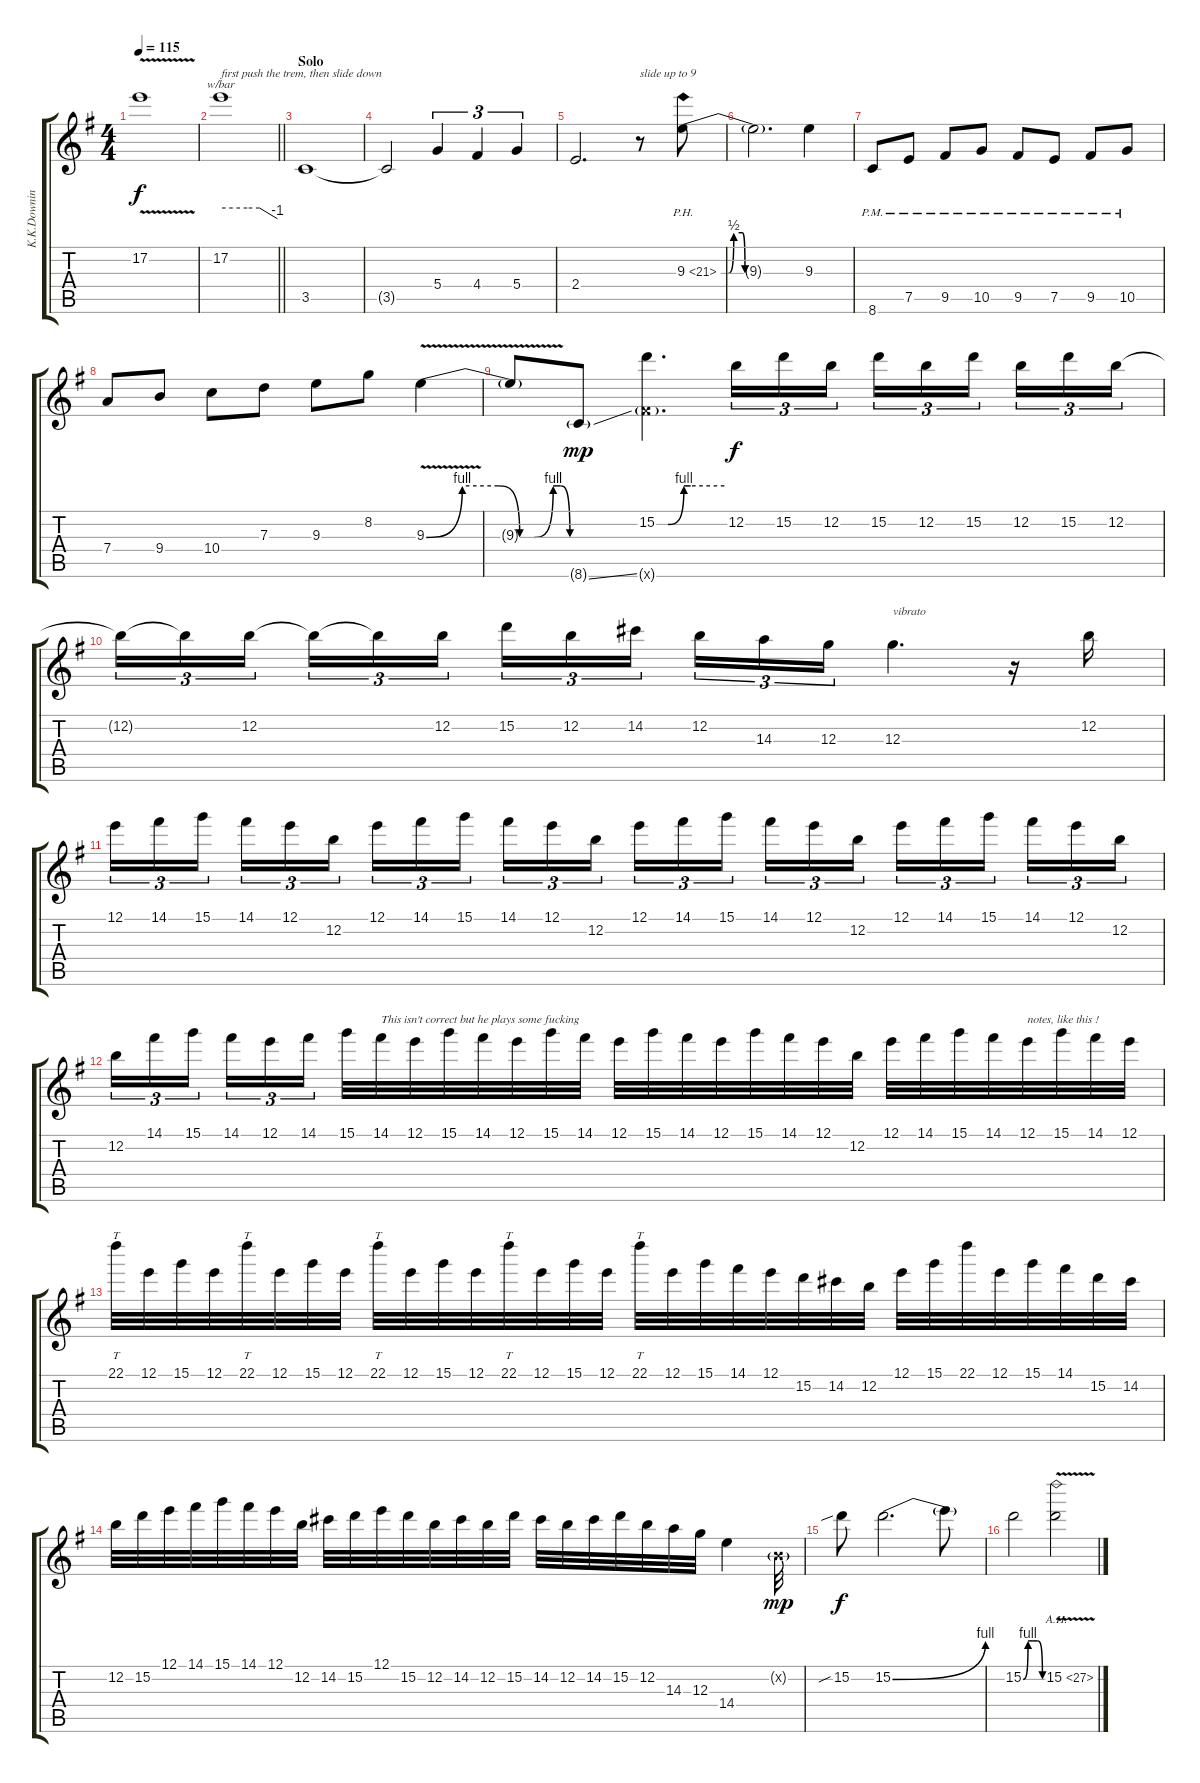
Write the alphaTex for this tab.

\track ("K.K.Downing ?" "K.K.Downin") {instrument electricguitarclean}
\staff {score tabs}
\tuning (E4 B3 G3 D3 A2 E2) {hide}
\ts (4 4)
\tempo 115
\clef g2
\ks eminor
17.2{v}.1{dy f} |
\barLineRight lightlight
17.2.1{tbe (custom default 0 0 28 0 41 0 60 -4) txt "first push the trem, then slide down"} |
\section ("" "Solo")
3.5.1 |
3.5{t}.2 5.4.4{tu (3 2)} 4.4.4{tu (3 2)} 5.4.4{tu (3 2)} |
2.4.2{d} r.8{txt "slide up to 9"} 9.3{be (custom 0 0 5 0 9 2 15 2 17 0 60 0) ph 12}.8 |
9.3{t}.2{d} 9.3.4 |
8.6{pm}.8 7.5{pm}.8 9.5{pm}.8 10.5{pm}.8 9.5{pm}.8 7.5{pm}.8 9.5{pm}.8 10.5{pm}.8 |
7.4.8 9.4.8 10.4.8 7.3.8 9.3.8 8.2.8 9.3{be (custom 0 0 15 4 30 4 39 0 45 0 53 4 56 4 60 0) v}.4 |
9.3{t}.8 8.6{ss g}.8{dy mp} (15.2{be (custom 0 0 10 0 24 4 30 4 60 4)} 14.6{g x}).4{d} 12.2.16{tu (3 2) dy f} 15.2.16{tu (3 2)} 12.2.16{tu (3 2)} 15.2.16{tu (3 2)} 12.2.16{tu (3 2)} 15.2.16{tu (3 2) beam splitsecondary} 12.2.16{tu (3 2)} 15.2.16{tu (3 2)} 12.2.16{tu (3 2)} |
12.2{t}.16{tu (3 2)} 12.2{t}.16{tu (3 2)} 12.2.16{tu (3 2) beam splitsecondary} 12.2{t}.16{tu (3 2)} 12.2{t}.16{tu (3 2)} 12.2.16{tu (3 2)} 15.2.16{tu (3 2)} 12.2.16{tu (3 2)} 14.2.16{tu (3 2) beam splitsecondary} 12.2.16{tu (3 2)} 14.3.16{tu (3 2)} 12.3.16{tu (3 2)} 12.3.4{d txt "vibrato"} r.16 12.2.16 |
12.1.16{tu (3 2)} 14.1.16{tu (3 2)} 15.1.16{tu (3 2) beam splitsecondary} 14.1.16{tu (3 2)} 12.1.16{tu (3 2)} 12.2.16{tu (3 2)} 12.1.16{tu (3 2)} 14.1.16{tu (3 2)} 15.1.16{tu (3 2) beam splitsecondary} 14.1.16{tu (3 2)} 12.1.16{tu (3 2)} 12.2.16{tu (3 2)} 12.1.16{tu (3 2)} 14.1.16{tu (3 2)} 15.1.16{tu (3 2) beam splitsecondary} 14.1.16{tu (3 2)} 12.1.16{tu (3 2)} 12.2.16{tu (3 2)} 12.1.16{tu (3 2)} 14.1.16{tu (3 2)} 15.1.16{tu (3 2) beam splitsecondary} 14.1.16{tu (3 2)} 12.1.16{tu (3 2)} 12.2.16{tu (3 2)} |
12.2.16{tu (3 2)} 14.1.16{tu (3 2)} 15.1.16{tu (3 2) beam splitsecondary} 14.1.16{tu (3 2)} 12.1.16{tu (3 2)} 14.1.16{tu (3 2)} 15.1.32 14.1.32{txt "This isn't correct but he plays some fucking"} 12.1.32 15.1.32 14.1.32 12.1.32 15.1.32 14.1.32 12.1.32 15.1.32 14.1.32 12.1.32 15.1.32 14.1.32 12.1.32 12.2.32 12.1.32 14.1.32 15.1.32 14.1.32 12.1.32{txt "notes, like this !"} 15.1.32 14.1.32 12.1.32 |
22.1.32{tt} 12.1.32 15.1.32 12.1.32 22.1.32{tt} 12.1.32 15.1.32 12.1.32 22.1.32{tt} 12.1.32 15.1.32 12.1.32 22.1.32{tt} 12.1.32 15.1.32 12.1.32 22.1.32{tt} 12.1.32 15.1.32 14.1.32 12.1.32 15.2.32 14.2.32 12.2.32 12.1.32 15.1.32 22.1.32 12.1.32 15.1.32 14.1.32 15.2.32 14.2.32 |
12.2.32 15.2.32 12.1.32 14.1.32 15.1.32 14.1.32 12.1.32 12.2.32 14.2.32 15.2.32 12.1.32 15.2.32 12.2.32 14.2.32 12.2.32 15.2.32 14.2.32 12.2.32 14.2.32 15.2.32 12.2.32 14.3.32 12.3.32 14.4.4 0.2{g x}.32{dy mp} |
15.2{sib}.8{dy f} 15.2{be (bend 0 0 60 4)}.2{d} 15.2{t}.8 |
15.2{be (custom 0 0 15 4 30 4 45 4 60 0)}.2 15.2{ah 12 v}.2
